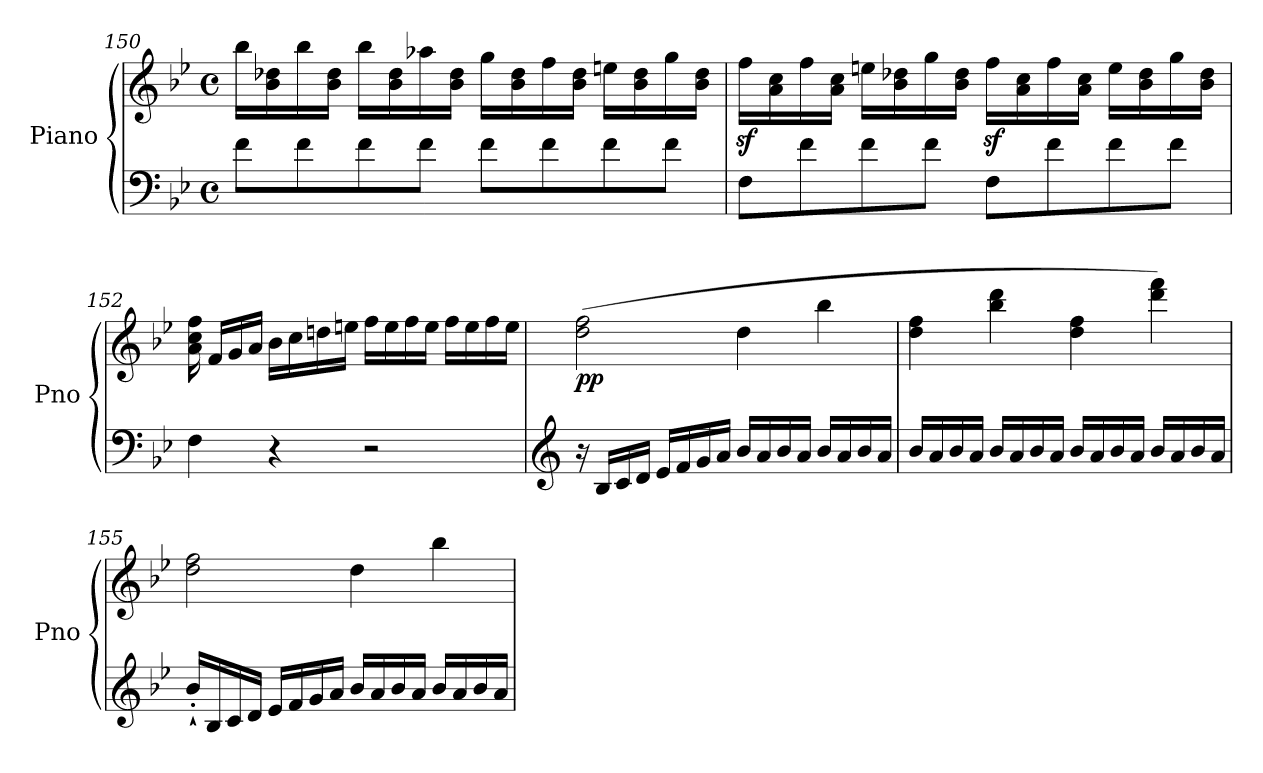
**kern	**kern	**dynam
*part1	*part1	*part1
*staff2	*staff1	*staff1/2
*I"Piano	*	*
*I'Pno	*	*
*clefF4	*clefG2	*
*k[b-e-]	*k[b-e-]	*
*M4/4	*M4/4	*
*met(c)	*met(c)	*
=150	=150	=150
8f\L	16bb-\LL	.
.	16b-\ 16dd-X\	.
8f\	16bb-\	.
.	16b-\ 16dd-\JJ	.
8f\	16bb-\LL	.
.	16b-\ 16dd-\	.
8f\J	16aa-X\	.
.	16b-\ 16dd-\JJ	.
8f\L	16gg\LL	.
.	16b-\ 16dd-\	.
8f\	16ff\	.
.	16b-\ 16dd-\JJ	.
8f\	16een\LL	.
.	16b-\ 16dd-\	.
8f\J	16gg\	.
.	16b-\ 16dd-\JJ	.
!!LO:LB:g=z
=151	=151	=151
8F\L	16ffz<\LL	.
.	16a\ 16cc\	.
8f\	16ff\	.
.	16a\ 16cc\JJ	.
8f\	16een\LL	.
.	16b-\ 16dd-X\	.
8f\J	16gg\	.
.	16b-\ 16dd-\JJ	.
8F\L	16ffz<\LL	.
.	16a\ 16cc\	.
8f\	16ff\	.
.	16a\ 16cc\JJ	.
8f\	16ee\LL	.
.	16b-\ 16dd-\	.
8f\J	16gg\	.
.	16b-\ 16dd-\JJ	.
!!LO:LB:g=z
=152	=152	=152
4F\	16a\ 16cc\ 16ff\	.
.	16f/LL	.
.	16g/	.
.	16a/JJ	.
4r	16b-\LL	.
.	16cc\	.
.	16ddn\	.
.	16een\JJ	.
2r	16ff\LL	.
.	16ee\	.
.	16ff\	.
.	16ee\JJ	.
.	16ff\LL	.
.	16ee\	.
.	16ff\	.
.	16ee\JJ	.
=153	=153	=153
*clefG2	*	*
!	!	!LO:DY:b
16r	(>2dd\ 2ff\	pp
16B-/LL	.	.
16c/	.	.
16d/JJ	.	.
16e-/LL	.	.
16f/	.	.
16g/	.	.
16a/JJ	.	.
16b-/LL	4dd\	.
16a/	.	.
16b-/	.	.
16a/JJ	.	.
16b-/LL	4bb-\	.
16a/	.	.
16b-/	.	.
16a/JJ	.	.
!!LO:LB:g=z
=154	=154	=154
16b-/LL	4dd\ 4ff\	.
16a/	.	.
16b-/	.	.
16a/JJ	.	.
16b-/LL	4bb-\ 4ddd\	.
16a/	.	.
16b-/	.	.
16a/JJ	.	.
16b-/LL	4dd\ 4ff\	.
16a/	.	.
16b-/	.	.
16a/JJ	.	.
16b-/LL	4ddd\ 4fff\)	.
16a/	.	.
16b-/	.	.
16a/JJ	.	.
!!LO:PB:g=z
=155	=155	=155
16b-'`/LL	2dd\ 2ff\	.
16B-/	.	.
16c/	.	.
16d/JJ	.	.
16e-/LL	.	.
16f/	.	.
16g/	.	.
16a/JJ	.	.
16b-/LL	4dd\	.
16a/	.	.
16b-/	.	.
16a/JJ	.	.
16b-/LL	4bb-\	.
16a/	.	.
16b-/	.	.
16a/JJ	.	.
=	=	=
*-	*-	*-
